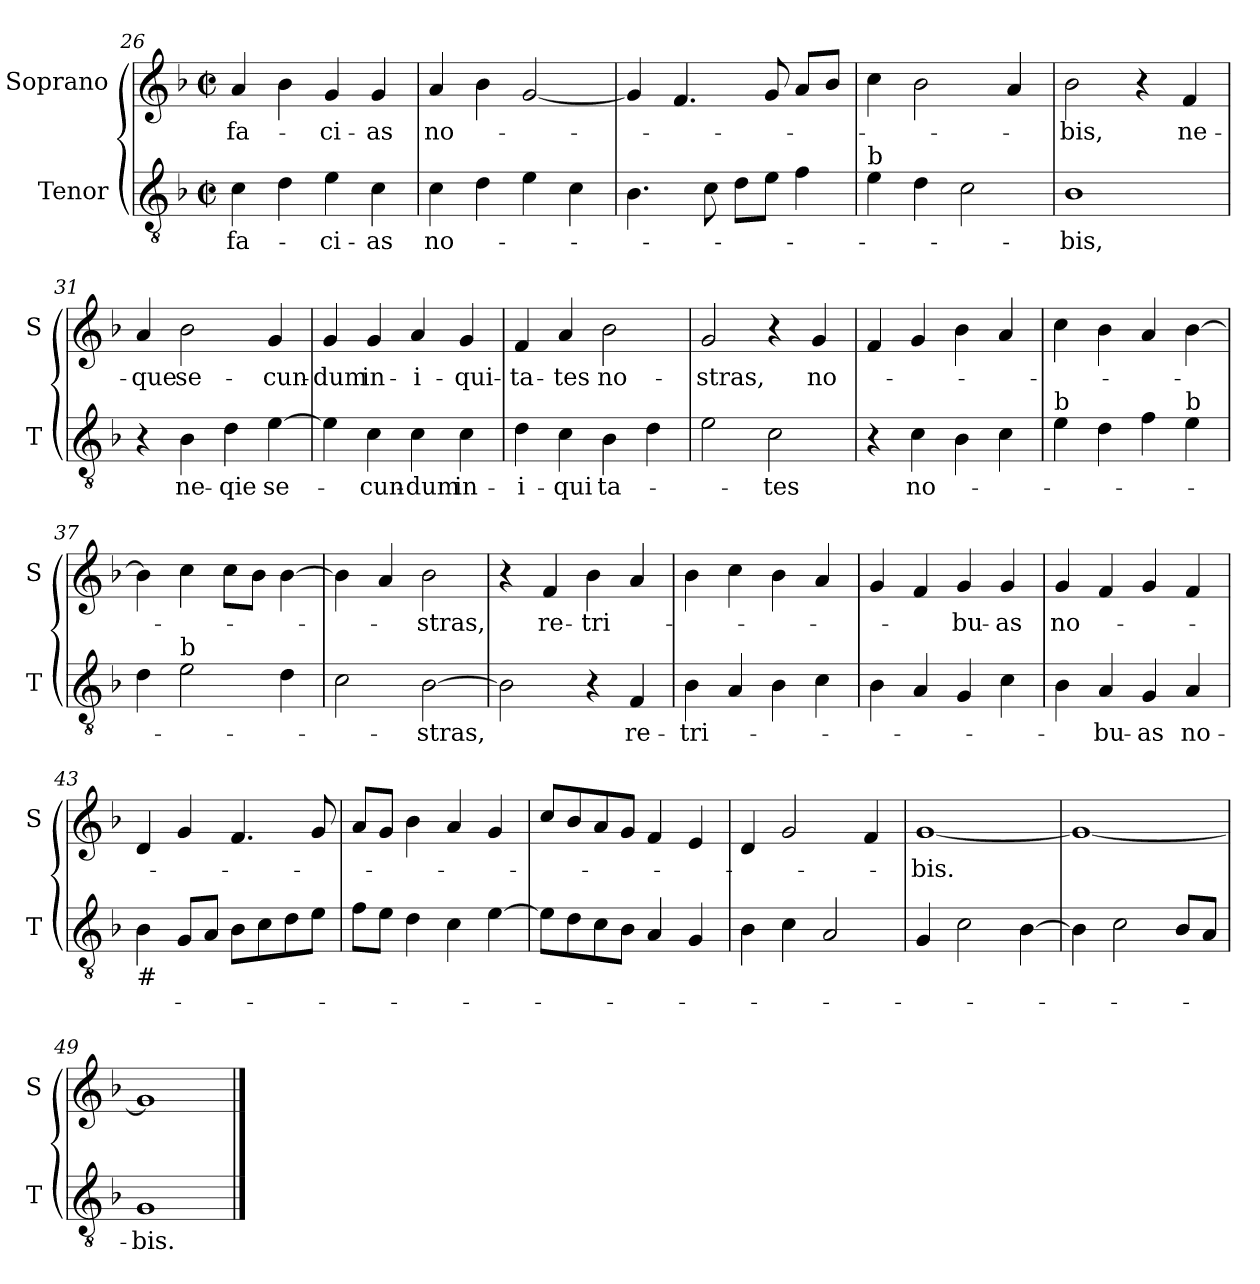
**kern	**text	**kern	**text
*part2	*part2	*part1	*part1
*staff2	*staff2	*staff1	*staff1
*I"Tenor	*	*I"Soprano	*
*I'T	*	*I'S	*
*clefGv2	*	*clefG2	*
*k[b-]	*	*k[b-]	*
*F:	*	*F:	*
*M2/2	*	*M2/2	*
*met(c|)	*	*met(c|)	*
=26	=26	=26	=26
!	!LO:LY:b	!	!LO:LY:b
4c\	fa-	4a/	fa-
4d\	.	4b-\	.
!	!LO:LY:b	!	!LO:LY:b
4e\	-ci-	4g/	-ci-
!	!LO:LY:b	!	!LO:LY:b
4c\	-as	4g/	-as
=27	=27	=27	=27
!	!LO:LY:b	!	!LO:LY:b
4c\	no-	4a/	no-
4d\	.	4b-\	.
4e\	.	[2g/	.
4c\	.	.	.
!!LO:LB:g=z
=28	=28	=28	=28
4.B-\	.	4g/]	.
.	.	4.f/	.
8c\	.	.	.
8d\L	.	.	.
8e\J	.	8g/	.
4f\	.	8a/L	.
.	.	8b-/J	.
=29	=29	=29	=29
!LO:TX:a:t=b	!	!	!
4e\	.	4cc\	.
4d\	.	2b-\	.
2c\	.	.	.
.	.	4a/	.
=30	=30	=30	=30
!	!LO:LY:b	!	!LO:LY:b
1B-	-bis,	2b-\	-bis,
.	.	4r	.
!	!	!	!LO:LY:b
.	.	4f/	ne-
=31	=31	=31	=31
!	!	!	!LO:LY:b
4r	.	4a/	-que
!	!LO:LY:b	!	!LO:LY:b
4B-\	ne-	2b-\	se-
!	!LO:LY:b	!	!
4d\	-qie	.	.
!	!LO:LY:b	!	!LO:LY:b
[4e\	se-	4g/	-cun-
=32	=32	=32	=32
!	!	!	!LO:LY:b
4e\]	.	4g/	-dum
!	!LO:LY:b	!	!LO:LY:b
4c\	-cun-	4g/	in-
!	!LO:LY:b	!	!LO:LY:b
4c\	-dum	4a/	-i-
!	!LO:LY:b	!	!LO:LY:b
4c\	in-	4g/	-qui-
!!LO:LB:g=z
=33	=33	=33	=33
!	!LO:LY:b	!	!LO:LY:b
4d\	-i-	4f/	-ta-
!	!LO:LY:b	!	!LO:LY:b
4c\	-qui	4a/	-tes
!	!LO:LY:b	!	!LO:LY:b
4B-\	ta-	2b-\	no-
4d\	.	.	.
=34	=34	=34	=34
!	!	!	!LO:LY:b
2e\	.	2g/	-stras,
!	!LO:LY:b	!	!
2c\	-tes	4r	.
!	!	!	!LO:LY:b
.	.	4g/	no-
=35	=35	=35	=35
4r	.	4f/	.
!	!LO:LY:b	!	!
4c\	no-	4g/	.
4B-\	.	4b-\	.
4c\	.	4a/	.
=36	=36	=36	=36
!LO:TX:a:t=b	!	!	!
4e\	.	4cc\	.
4d\	.	4b-\	.
4f\	.	4a/	.
!LO:TX:a:t=b	!	!	!
4e\	.	[4b-\	.
!!LO:LB:g=z
=37	=37	=37	=37
4d\	.	4b-\]	.
!LO:TX:a:t=b	!	!	!
2e\	.	4cc\	.
.	.	8cc\L	.
.	.	8b-\J	.
4d\	.	[4b-\	.
=38	=38	=38	=38
2c\	.	4b-\]	.
.	.	4a/	.
!	!LO:LY:b	!	!LO:LY:b
[2B-\	-stras,	2b-\	-stras,
=39	=39	=39	=39
2B-\]	.	4r	.
!	!	!	!LO:LY:b
.	.	4f/	re-
!	!	!	!LO:LY:b
4r	.	4b-\	-tri-
!	!LO:LY:b	!	!
4F/	re-	4a/	.
=40	=40	=40	=40
!	!LO:LY:b	!	!
4B-\	-tri-	4b-\	.
4A/	.	4cc\	.
4B-\	.	4b-\	.
4c\	.	4a/	.
!!LO:LB:g=z
=41	=41	=41	=41
4B-\	.	4g/	.
4A/	.	4f/	.
!	!	!	!LO:LY:b
4G/	.	4g/	-bu-
!	!	!	!LO:LY:b
4c\	.	4g/	-as
=42	=42	=42	=42
!	!	!	!LO:LY:b
4B-\	.	4g/	no-
!	!LO:LY:b	!	!
4A/	-bu-	4f/	.
!	!LO:LY:b	!	!
4G/	-as	4g/	.
!	!LO:LY:b	!	!
4A/	no-	4f/	.
=43	=43	=43	=43
!LO:TX:b:t=#	!	!	!
4B-\	.	4d/	.
8G/L	.	4g/	.
8A/J	.	.	.
8B-\L	.	4.f/	.
8c\	.	.	.
8d\	.	.	.
8e\J	.	8g/	.
=44	=44	=44	=44
8f\L	.	8a/L	.
8e\J	.	8g/J	.
4d\	.	4b-\	.
4c\	.	4a/	.
[4e\	.	4g/	.
!!LO:LB:g=z
=45	=45	=45	=45
8e\L]	.	8cc/L	.
8d\	.	8b-/	.
8c\	.	8a/	.
8B-\J	.	8g/J	.
4A/	.	4f/	.
4G/	.	4e/	.
=46	=46	=46	=46
4B-\	.	4d/	.
4c\	.	2g/	.
2A/	.	.	.
.	.	4f/	.
=47	=47	=47	=47
!	!	!	!LO:LY:b
4G/	.	[1g	-bis.
2c\	.	.	.
[4B-\	.	.	.
=48	=48	=48	=48
4B-\]	.	1g_	.
2c\	.	.	.
8B-/L	.	.	.
8A/J	.	.	.
=49	=49	=49	=49
!	!LO:LY:b	!	!
1G	-bis.	1g]	.
==	==	==	==
*-	*-	*-	*-
